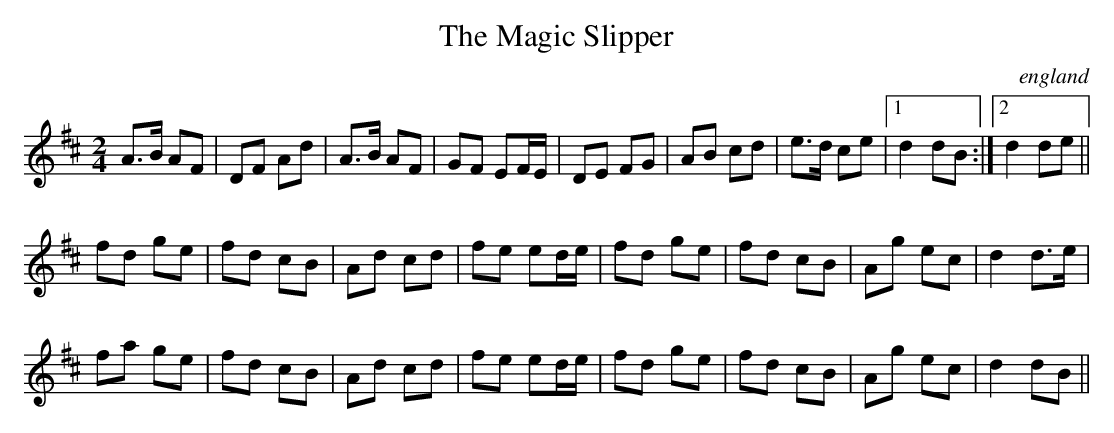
X:1
T:Magic Slipper, The
O:england
M:2/4
L:1/8
K:D
A>B AF|DF Ad|A>B AF|GF EF/E/|DE FG|AB cd|e>d ce|1 d2 dB:|2 d2 de||
fd ge|fd cB|Ad cd|fe ed/e/|fd ge|fd cB|Ag ec|d2 d>e|
fa ge|fd cB|Ad cd|fe ed/e/|fd ge|fd cB|Ag ec|d2 dB||
